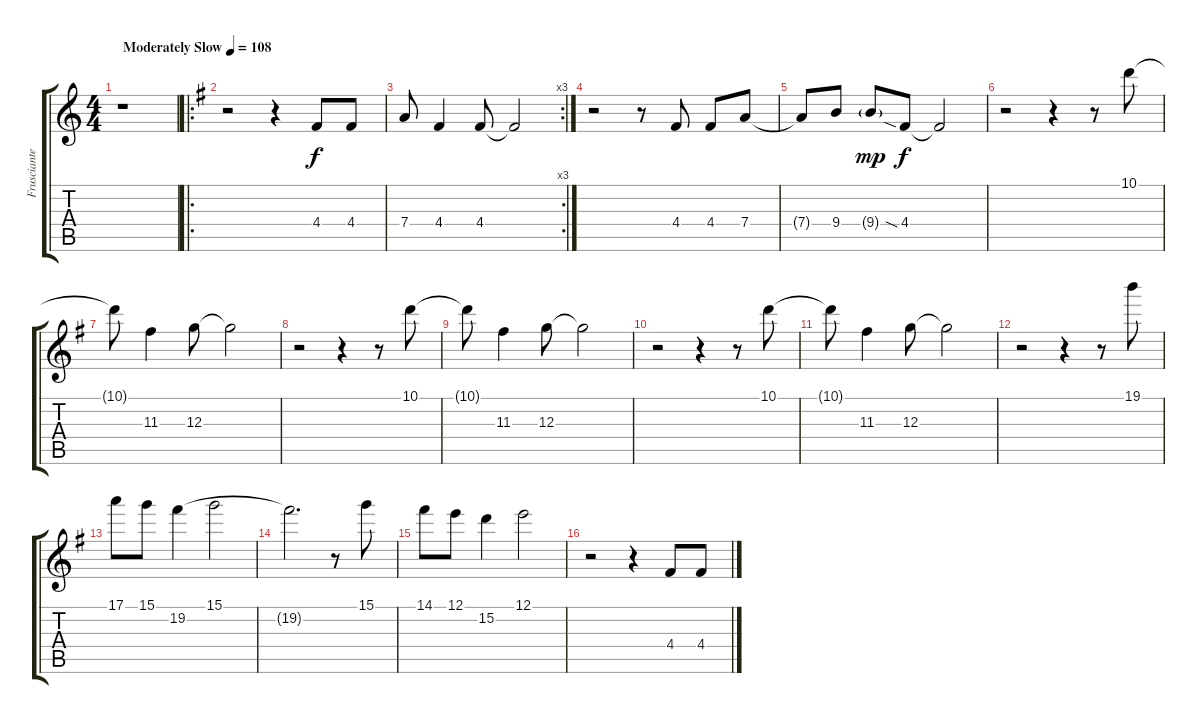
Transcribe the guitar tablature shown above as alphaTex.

\track ("Frusciante 2" "Frusciante") {instrument electricguitarclean}
\staff {score tabs}
\tuning (E4 B3 G3 D3 A2 E2) {hide}
\ts (4 4)
\tempo (108 "Moderately Slow")
\clef g2
\ks c
r.1{dy f instrument electricguitarclean} |
\ro
\ks g
r.2 r.4 4.4.8 4.4.8 |
\rc 3
7.4.8 4.4.4 4.4.8 4.4{t}.2 |
r.2 r.8 4.4.8 4.4.8 7.4.8 |
7.4{t}.8 9.4.8 9.4{g}.8{dy mp} 4.4{sia}.8{dy f} 4.4{t}.2 |
r.2 r.4 r.8 10.1.8 |
10.1{t}.8 11.3.4 12.3.8 12.3{t}.2 |
r.2 r.4 r.8 10.1.8 |
10.1{t}.8 11.3.4 12.3.8 12.3{t}.2 |
r.2 r.4 r.8 10.1.8 |
10.1{t}.8 11.3.4 12.3.8 12.3{t}.2 |
r.2 r.4 r.8 19.1.8 |
17.1.8 15.1.8 19.2.4 15.1.2 |
19.2{t}.2{d} r.8 15.1.8 |
14.1.8 12.1.8 15.2.4 12.1.2 |
r.2 r.4 4.4.8 4.4.8
